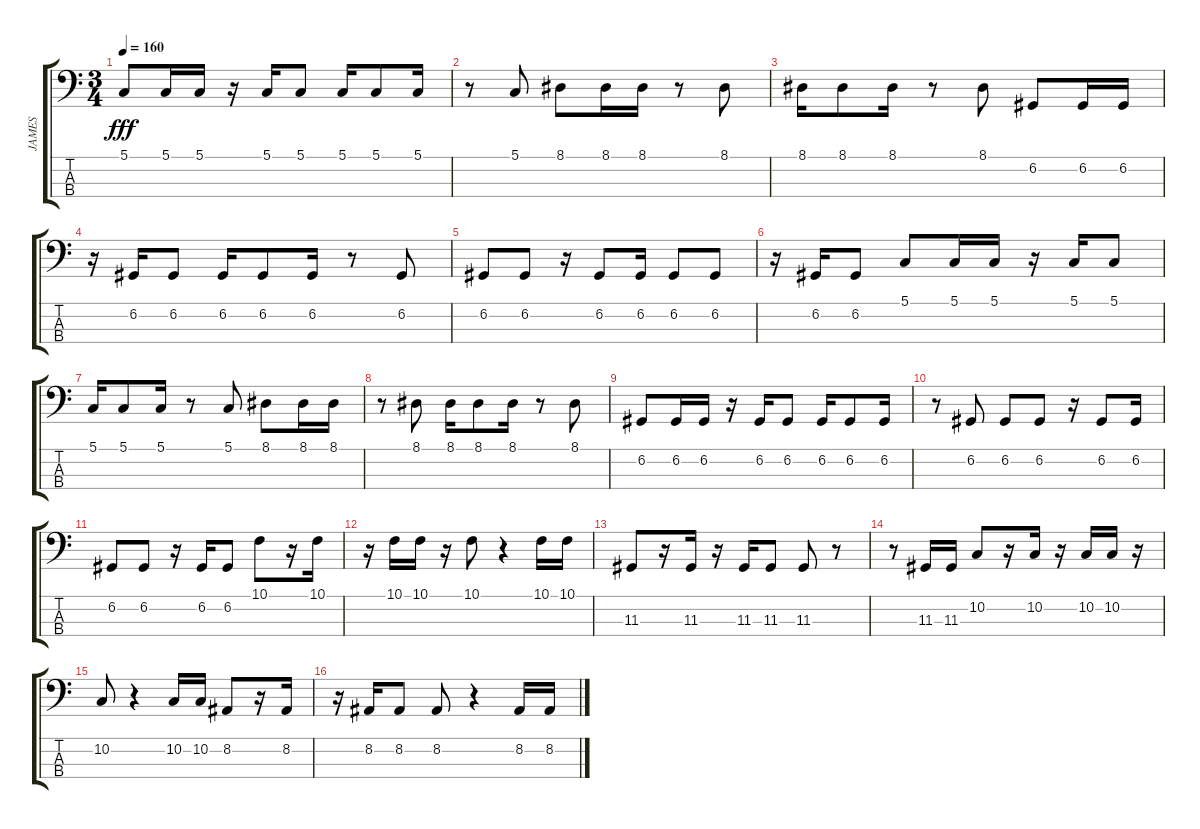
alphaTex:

\track ("JAMES" "JAMES") {instrument distortionguitar}
\staff {score tabs}
\tuning (G1 D1 A0 E0) {hide}
\ts (3 4)
\tempo 160
\clef f4
\ks c
5.1.8{dy fff} 5.1.16 5.1.16 r.16 5.1.16 5.1.8 5.1.16 5.1.8 5.1.16 |
r.8 5.1.8 8.1.8 8.1.16 8.1.16 r.8 8.1.8 |
8.1.16 8.1.8 8.1.16 r.8 8.1.8 6.2.8 6.2.16 6.2.16 |
r.16 6.2.16 6.2.8 6.2.16 6.2.8 6.2.16 r.8 6.2.8 |
6.2.8 6.2.8 r.16 6.2.8 6.2.16 6.2.8 6.2.8 |
r.16 6.2.16 6.2.8 5.1.8 5.1.16 5.1.16 r.16 5.1.16 5.1.8 |
5.1.16 5.1.8 5.1.16 r.8 5.1.8 8.1.8 8.1.16 8.1.16 |
r.8 8.1.8 8.1.16 8.1.8 8.1.16 r.8 8.1.8 |
6.2.8 6.2.16 6.2.16 r.16 6.2.16 6.2.8 6.2.16 6.2.8 6.2.16 |
r.8 6.2.8 6.2.8 6.2.8 r.16 6.2.8 6.2.16 |
6.2.8 6.2.8 r.16 6.2.16 6.2.8 10.1.8 r.16 10.1.16 |
r.16 10.1.16 10.1.16 r.16 10.1.8 r.4 10.1.16 10.1.16 |
11.3.8 r.16 11.3.16 r.16 11.3.16 11.3.8 11.3.8 r.8 |
r.8 11.3.16 11.3.16 10.2.8 r.16 10.2.16 r.16 10.2.16 10.2.16 r.16 |
10.2.8 r.4 10.2.16 10.2.16 8.2.8 r.16 8.2.16 |
r.16 8.2.16 8.2.8 8.2.8 r.4 8.2.16 8.2.16
